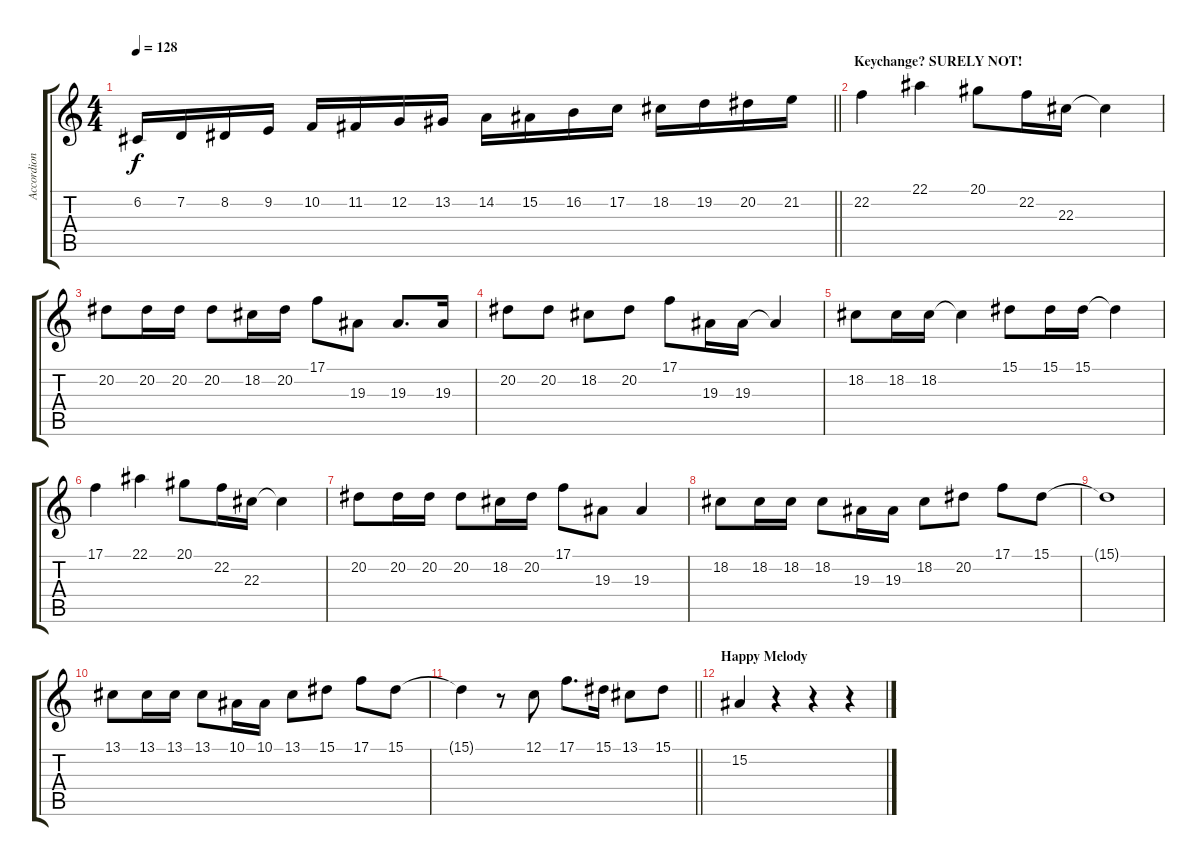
\track ("Accordion" "Accordion") {instrument accordion}
\staff {score tabs}
\tuning (C4 G3 Eb3 Bb2 F2 C2) {hide}
\ts (4 4)
\tempo 128
\clef g2
\barLineRight lightlight
\ks c
6.2.16{dy f} 7.2.16 8.2.16 9.2.16 10.2.16 11.2.16 12.2.16 13.2.16 14.2.16 15.2.16 16.2.16 17.2.16 18.2.16 19.2.16 20.2.16 21.2.16 |
\section ("" "Keychange? SURELY NOT!")
22.2.4 22.1.4 20.1.8 22.2.16 22.3.16 22.3{t}.4 |
20.2.8 20.2.16 20.2.16 20.2.8 18.2.16 20.2.16 17.1.8 19.3.8 19.3.8{d} 19.3.16 |
20.2.8 20.2.8 18.2.8 20.2.8 17.1.8 19.3.16 19.3.16 19.3{t}.4 |
18.2.8 18.2.16 18.2.16 18.2{t}.4 15.1.8 15.1.16 15.1.16 15.1{t}.4 |
17.1.4 22.1.4 20.1.8 22.2.16 22.3.16 22.3{t}.4 |
20.2.8 20.2.16 20.2.16 20.2.8 18.2.16 20.2.16 17.1.8 19.3.8 19.3.4 |
18.2.8 18.2.16 18.2.16 18.2.8 19.3.16 19.3.16 18.2.8 20.2.8 17.1.8 15.1.8 |
15.1{t}.1 |
13.1.8 13.1.16 13.1.16 13.1.8 10.1.16 10.1.16 13.1.8 15.1.8 17.1.8 15.1.8 |
\barLineRight lightlight
15.1{t}.4 r.8 12.1.8 17.1.8{d} 15.1.16 13.1.8 15.1.8 |
\section ("" "Happy Melody")
15.2.4 r.4 r.4 r.4
